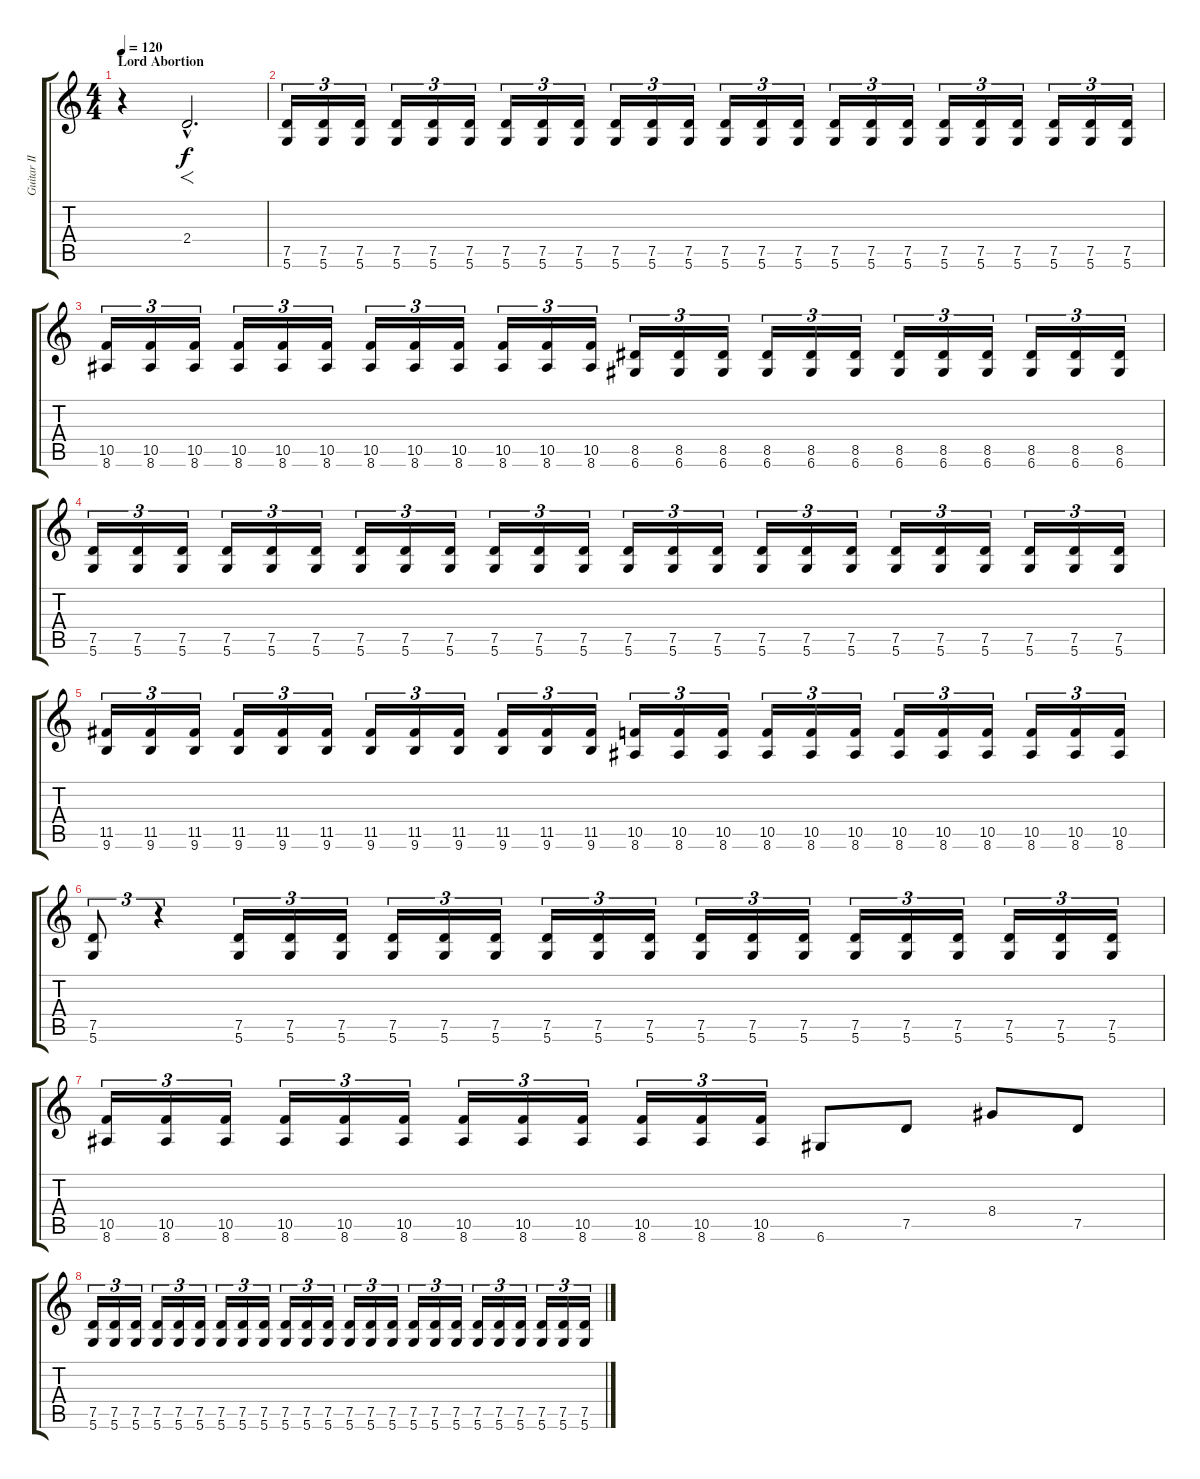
\track ("Guitar II" "Guitar II") {instrument distortionguitar}
\staff {score tabs}
\tuning (D4 A3 F3 C3 G2 D2) {hide}
\ts (4 4)
\section ("" "Lord Abortion")
\tempo 120
\tempo 100
\tempo 120
\clef g2
\ks c
r.4{dy f instrument distortionguitar} 2.4{hac}.2{f d} |
(7.5 5.6).16{tu (3 2)} (7.5 5.6).16{tu (3 2)} (7.5 5.6).16{tu (3 2)} (7.5 5.6).16{tu (3 2)} (7.5 5.6).16{tu (3 2)} (7.5 5.6).16{tu (3 2)} (7.5 5.6).16{tu (3 2)} (7.5 5.6).16{tu (3 2)} (7.5 5.6).16{tu (3 2)} (7.5 5.6).16{tu (3 2)} (7.5 5.6).16{tu (3 2)} (7.5 5.6).16{tu (3 2)} (7.5 5.6).16{tu (3 2)} (7.5 5.6).16{tu (3 2)} (7.5 5.6).16{tu (3 2)} (7.5 5.6).16{tu (3 2)} (7.5 5.6).16{tu (3 2)} (7.5 5.6).16{tu (3 2)} (7.5 5.6).16{tu (3 2)} (7.5 5.6).16{tu (3 2)} (7.5 5.6).16{tu (3 2)} (7.5 5.6).16{tu (3 2)} (7.5 5.6).16{tu (3 2)} (7.5 5.6).16{tu (3 2)} |
(10.5 8.6).16{tu (3 2)} (10.5 8.6).16{tu (3 2)} (10.5 8.6).16{tu (3 2)} (10.5 8.6).16{tu (3 2)} (10.5 8.6).16{tu (3 2)} (10.5 8.6).16{tu (3 2)} (10.5 8.6).16{tu (3 2)} (10.5 8.6).16{tu (3 2)} (10.5 8.6).16{tu (3 2)} (10.5 8.6).16{tu (3 2)} (10.5 8.6).16{tu (3 2)} (10.5 8.6).16{tu (3 2)} (8.5 6.6).16{tu (3 2)} (8.5 6.6).16{tu (3 2)} (8.5 6.6).16{tu (3 2)} (8.5 6.6).16{tu (3 2)} (8.5 6.6).16{tu (3 2)} (8.5 6.6).16{tu (3 2)} (8.5 6.6).16{tu (3 2)} (8.5 6.6).16{tu (3 2)} (8.5 6.6).16{tu (3 2)} (8.5 6.6).16{tu (3 2)} (8.5 6.6).16{tu (3 2)} (8.5 6.6).16{tu (3 2)} |
(7.5 5.6).16{tu (3 2)} (7.5 5.6).16{tu (3 2)} (7.5 5.6).16{tu (3 2)} (7.5 5.6).16{tu (3 2)} (7.5 5.6).16{tu (3 2)} (7.5 5.6).16{tu (3 2)} (7.5 5.6).16{tu (3 2)} (7.5 5.6).16{tu (3 2)} (7.5 5.6).16{tu (3 2)} (7.5 5.6).16{tu (3 2)} (7.5 5.6).16{tu (3 2)} (7.5 5.6).16{tu (3 2)} (7.5 5.6).16{tu (3 2)} (7.5 5.6).16{tu (3 2)} (7.5 5.6).16{tu (3 2)} (7.5 5.6).16{tu (3 2)} (7.5 5.6).16{tu (3 2)} (7.5 5.6).16{tu (3 2)} (7.5 5.6).16{tu (3 2)} (7.5 5.6).16{tu (3 2)} (7.5 5.6).16{tu (3 2)} (7.5 5.6).16{tu (3 2)} (7.5 5.6).16{tu (3 2)} (7.5 5.6).16{tu (3 2)} |
(11.5 9.6).16{tu (3 2)} (11.5 9.6).16{tu (3 2)} (11.5 9.6).16{tu (3 2)} (11.5 9.6).16{tu (3 2)} (11.5 9.6).16{tu (3 2)} (11.5 9.6).16{tu (3 2)} (11.5 9.6).16{tu (3 2)} (11.5 9.6).16{tu (3 2)} (11.5 9.6).16{tu (3 2)} (11.5 9.6).16{tu (3 2)} (11.5 9.6).16{tu (3 2)} (11.5 9.6).16{tu (3 2)} (10.5 8.6).16{tu (3 2)} (10.5 8.6).16{tu (3 2)} (10.5 8.6).16{tu (3 2)} (10.5 8.6).16{tu (3 2)} (10.5 8.6).16{tu (3 2)} (10.5 8.6).16{tu (3 2)} (10.5 8.6).16{tu (3 2)} (10.5 8.6).16{tu (3 2)} (10.5 8.6).16{tu (3 2)} (10.5 8.6).16{tu (3 2)} (10.5 8.6).16{tu (3 2)} (10.5 8.6).16{tu (3 2)} |
(7.5 5.6).8{tu (3 2)} r.4{tu (3 2)} (7.5 5.6).16{tu (3 2)} (7.5 5.6).16{tu (3 2)} (7.5 5.6).16{tu (3 2)} (7.5 5.6).16{tu (3 2)} (7.5 5.6).16{tu (3 2)} (7.5 5.6).16{tu (3 2)} (7.5 5.6).16{tu (3 2)} (7.5 5.6).16{tu (3 2)} (7.5 5.6).16{tu (3 2)} (7.5 5.6).16{tu (3 2)} (7.5 5.6).16{tu (3 2)} (7.5 5.6).16{tu (3 2)} (7.5 5.6).16{tu (3 2)} (7.5 5.6).16{tu (3 2)} (7.5 5.6).16{tu (3 2)} (7.5 5.6).16{tu (3 2)} (7.5 5.6).16{tu (3 2)} (7.5 5.6).16{tu (3 2)} |
(10.5 8.6).16{tu (3 2)} (10.5 8.6).16{tu (3 2)} (10.5 8.6).16{tu (3 2)} (10.5 8.6).16{tu (3 2)} (10.5 8.6).16{tu (3 2)} (10.5 8.6).16{tu (3 2)} (10.5 8.6).16{tu (3 2)} (10.5 8.6).16{tu (3 2)} (10.5 8.6).16{tu (3 2)} (10.5 8.6).16{tu (3 2)} (10.5 8.6).16{tu (3 2)} (10.5 8.6).16{tu (3 2)} 6.6.8 7.5.8 8.4.8 7.5.8 |
(7.5 5.6).16{tu (3 2)} (7.5 5.6).16{tu (3 2)} (7.5 5.6).16{tu (3 2)} (7.5 5.6).16{tu (3 2)} (7.5 5.6).16{tu (3 2)} (7.5 5.6).16{tu (3 2)} (7.5 5.6).16{tu (3 2)} (7.5 5.6).16{tu (3 2)} (7.5 5.6).16{tu (3 2)} (7.5 5.6).16{tu (3 2)} (7.5 5.6).16{tu (3 2)} (7.5 5.6).16{tu (3 2)} (7.5 5.6).16{tu (3 2)} (7.5 5.6).16{tu (3 2)} (7.5 5.6).16{tu (3 2)} (7.5 5.6).16{tu (3 2)} (7.5 5.6).16{tu (3 2)} (7.5 5.6).16{tu (3 2)} (7.5 5.6).16{tu (3 2)} (7.5 5.6).16{tu (3 2)} (7.5 5.6).16{tu (3 2)} (7.5 5.6).16{tu (3 2)} (7.5 5.6).16{tu (3 2)} (7.5 5.6).16{tu (3 2)}
